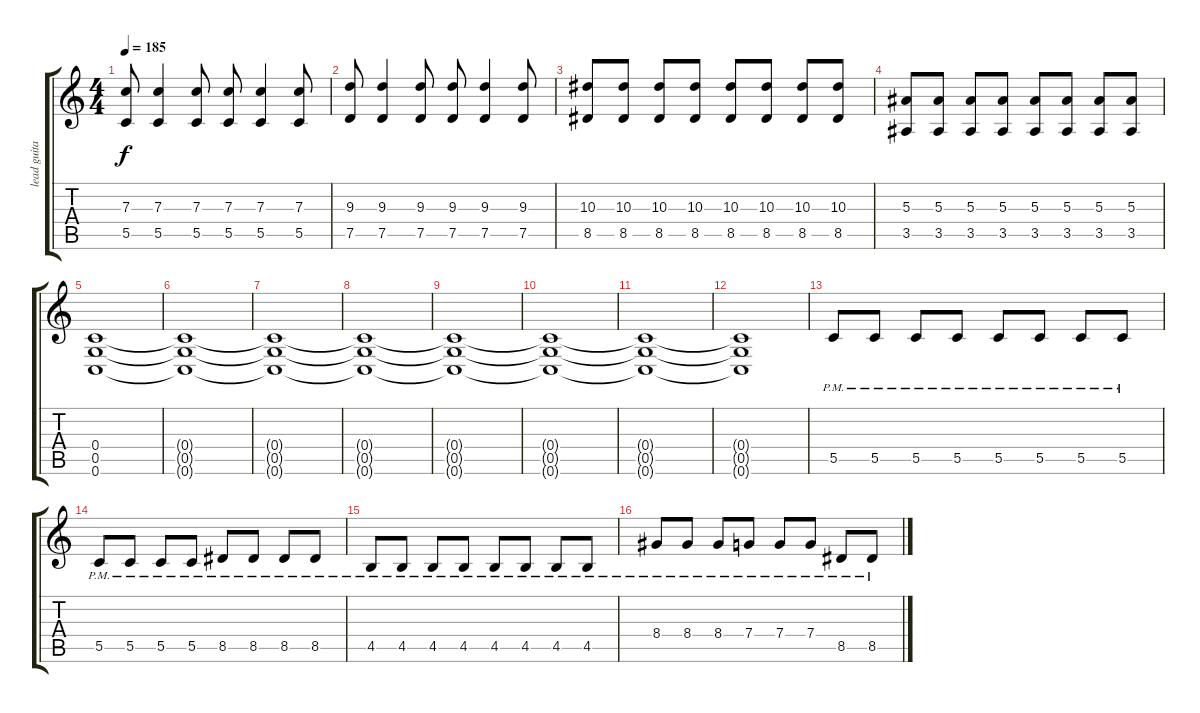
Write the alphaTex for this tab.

\track ("lead guitar" "lead guita") {instrument distortionguitar}
\staff {score tabs}
\tuning (D4 A3 F3 C3 G2 C2) {hide}
\ts (4 4)
\tempo 185
\clef g2
\ks c
(7.3 5.5).8{dy f} (7.3 5.5).4 (7.3 5.5).8 (7.3 5.5).8 (7.3 5.5).4 (7.3 5.5).8 |
(9.3 7.5).8 (9.3 7.5).4 (9.3 7.5).8 (9.3 7.5).8 (9.3 7.5).4 (9.3 7.5).8 |
(10.3 8.5).8 (10.3 8.5).8 (10.3 8.5).8 (10.3 8.5).8 (10.3 8.5).8 (10.3 8.5).8 (10.3 8.5).8 (10.3 8.5).8 |
(5.3 3.5).8 (5.3 3.5).8 (5.3 3.5).8 (5.3 3.5).8 (5.3 3.5).8 (5.3 3.5).8 (5.3 3.5).8 (5.3 3.5).8 |
(0.4 0.5 0.6).1 |
(0.4{t} 0.5{t} 0.6{t}).1 |
(0.4{t} 0.5{t} 0.6{t}).1 |
(0.4{t} 0.5{t} 0.6{t}).1 |
(0.4{t} 0.5{t} 0.6{t}).1 |
(0.4{t} 0.5{t} 0.6{t}).1 |
(0.4{t} 0.5{t} 0.6{t}).1 |
(0.4{t} 0.5{t} 0.6{t}).1 |
5.5{pm}.8 5.5{pm}.8 5.5{pm}.8 5.5{pm}.8 5.5{pm}.8 5.5{pm}.8 5.5{pm}.8 5.5{pm}.8 |
5.5{pm}.8 5.5{pm}.8 5.5{pm}.8 5.5{pm}.8 8.5{pm}.8 8.5{pm}.8 8.5{pm}.8 8.5{pm}.8 |
4.5{pm}.8 4.5{pm}.8 4.5{pm}.8 4.5{pm}.8 4.5{pm}.8 4.5{pm}.8 4.5{pm}.8 4.5{pm}.8 |
8.4{pm}.8 8.4{pm}.8 8.4{pm}.8 7.4{pm}.8 7.4{pm}.8 7.4{pm}.8 8.5{pm}.8 8.5{pm}.8
